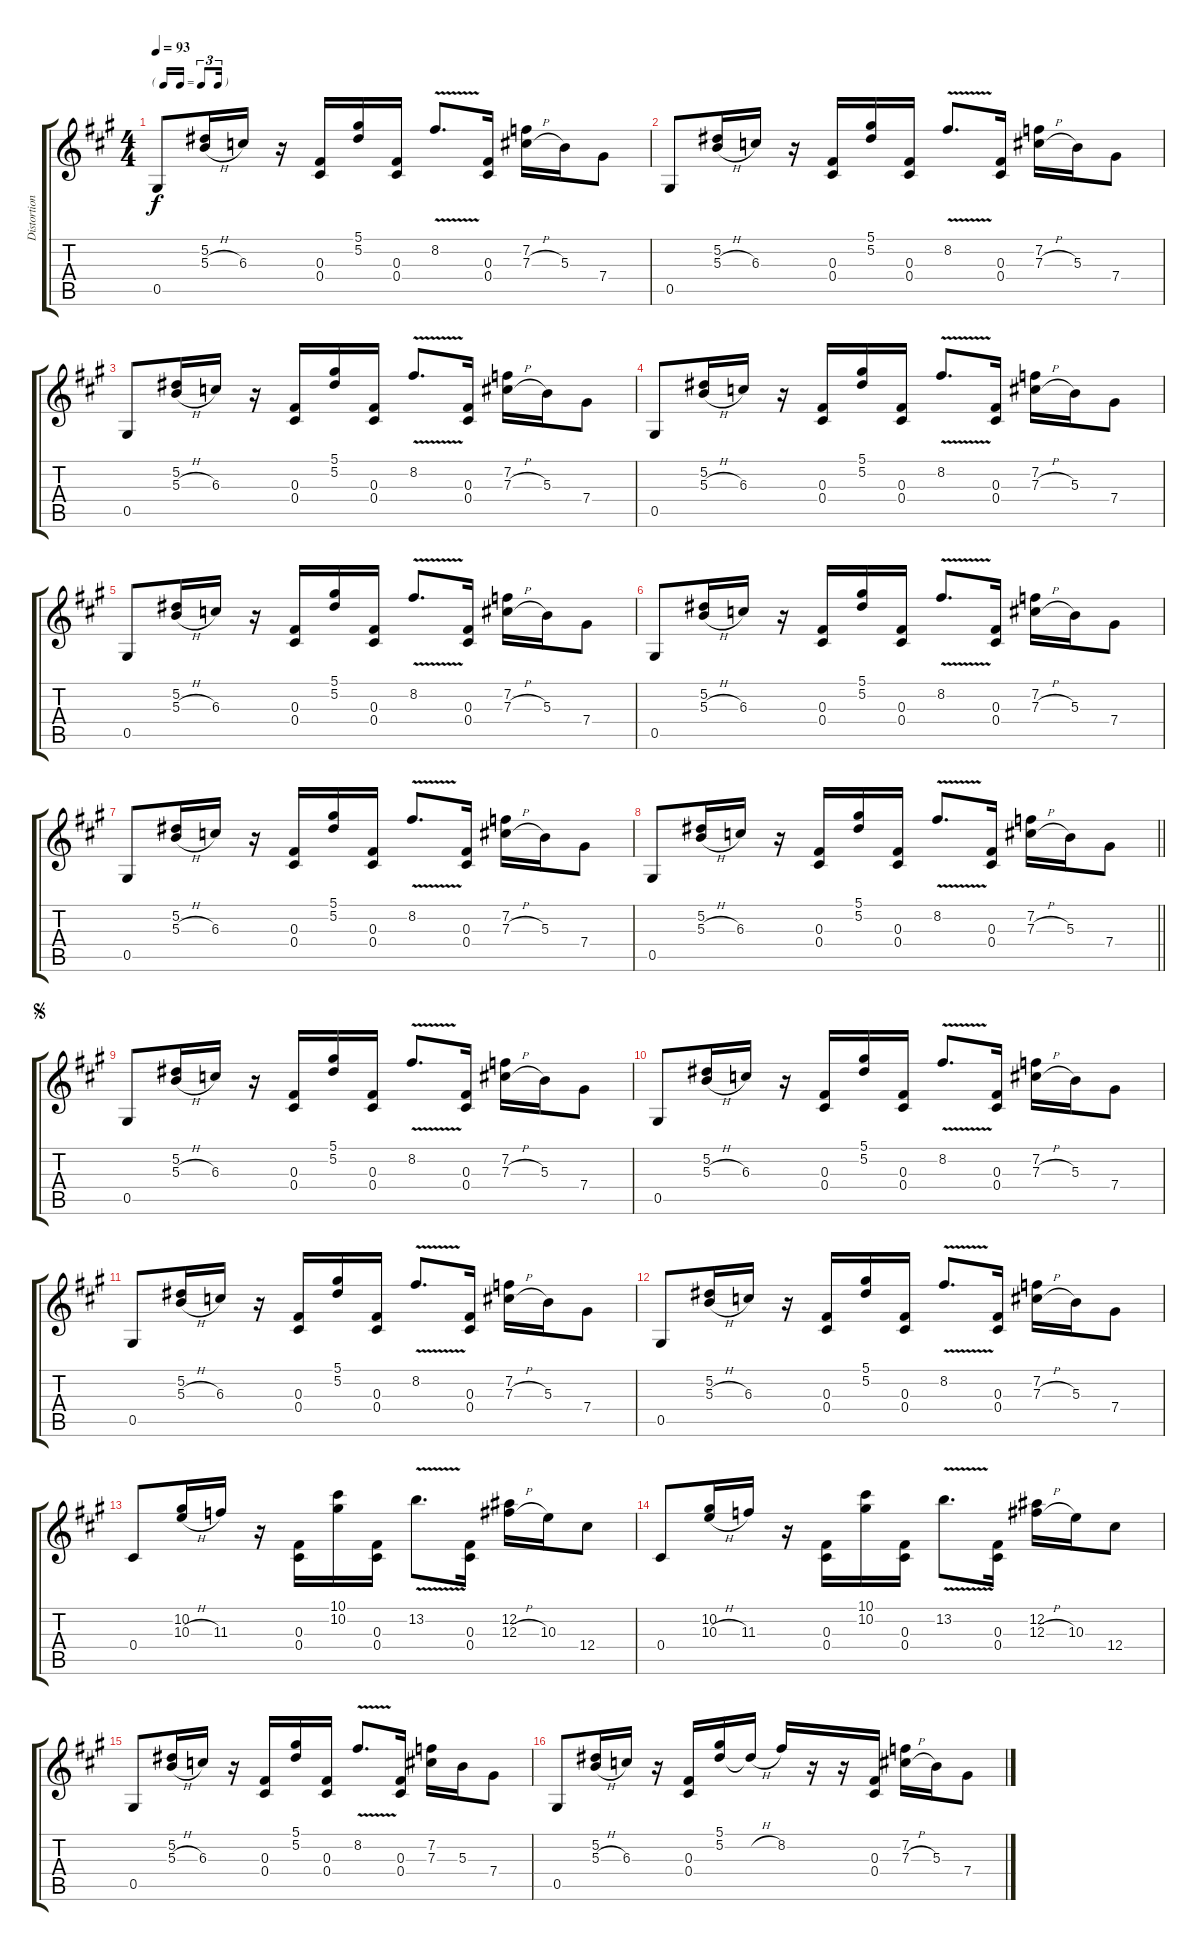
\track ("Distortion Gtr." "Distortion") {instrument distortionguitar}
\staff {score tabs}
\tuning (Eb4 Bb3 Gb3 Db3 Ab2 Eb2) {hide}
\ts (4 4)
\tf triplet16th
\tempo 93
\clef g2
\ks a
0.5.8{dy f instrument distortionguitar} (5.2 5.3{h}).16 6.3.16 r.16 (0.3 0.4).16 (5.1 5.2).16 (0.3 0.4).16 8.2{v}.8{d} (0.3 0.4).16 (7.2 7.3{h}).16 5.3.16 7.4.8 |
0.5.8 (5.2 5.3{h}).16 6.3.16 r.16 (0.3 0.4).16 (5.1 5.2).16 (0.3 0.4).16 8.2{v}.8{d} (0.3 0.4).16 (7.2 7.3{h}).16 5.3.16 7.4.8 |
0.5.8 (5.2 5.3{h}).16 6.3.16 r.16 (0.3 0.4).16 (5.1 5.2).16 (0.3 0.4).16 8.2{v}.8{d} (0.3 0.4).16 (7.2 7.3{h}).16 5.3.16 7.4.8 |
0.5.8 (5.2 5.3{h}).16 6.3.16 r.16 (0.3 0.4).16 (5.1 5.2).16 (0.3 0.4).16 8.2{v}.8{d} (0.3 0.4).16 (7.2 7.3{h}).16 5.3.16 7.4.8 |
0.5.8 (5.2 5.3{h}).16 6.3.16 r.16 (0.3 0.4).16 (5.1 5.2).16 (0.3 0.4).16 8.2{v}.8{d} (0.3 0.4).16 (7.2 7.3{h}).16 5.3.16 7.4.8 |
0.5.8 (5.2 5.3{h}).16 6.3.16 r.16 (0.3 0.4).16 (5.1 5.2).16 (0.3 0.4).16 8.2{v}.8{d} (0.3 0.4).16 (7.2 7.3{h}).16 5.3.16 7.4.8 |
0.5.8 (5.2 5.3{h}).16 6.3.16 r.16 (0.3 0.4).16 (5.1 5.2).16 (0.3 0.4).16 8.2{v}.8{d} (0.3 0.4).16 (7.2 7.3{h}).16 5.3.16 7.4.8 |
\barLineRight lightlight
0.5.8 (5.2 5.3{h}).16 6.3.16 r.16 (0.3 0.4).16 (5.1 5.2).16 (0.3 0.4).16 8.2{v}.8{d} (0.3 0.4).16 (7.2 7.3{h}).16 5.3.16 7.4.8 |
\jump segno
0.5.8 (5.2 5.3{h}).16 6.3.16 r.16 (0.3 0.4).16 (5.1 5.2).16 (0.3 0.4).16 8.2{v}.8{d} (0.3 0.4).16 (7.2 7.3{h}).16 5.3.16 7.4.8 |
0.5.8 (5.2 5.3{h}).16 6.3.16 r.16 (0.3 0.4).16 (5.1 5.2).16 (0.3 0.4).16 8.2{v}.8{d} (0.3 0.4).16 (7.2 7.3{h}).16 5.3.16 7.4.8 |
0.5.8 (5.2 5.3{h}).16 6.3.16 r.16 (0.3 0.4).16 (5.1 5.2).16 (0.3 0.4).16 8.2{v}.8{d} (0.3 0.4).16 (7.2 7.3{h}).16 5.3.16 7.4.8 |
0.5.8 (5.2 5.3{h}).16 6.3.16 r.16 (0.3 0.4).16 (5.1 5.2).16 (0.3 0.4).16 8.2{v}.8{d} (0.3 0.4).16 (7.2 7.3{h}).16 5.3.16 7.4.8 |
0.4.8 (10.2 10.3{h}).16 11.3.16 r.16 (0.3 0.4).16 (10.1 10.2).16 (0.3 0.4).16 13.2{v}.8{d} (0.3 0.4).16 (12.2 12.3{h}).16 10.3.16 12.4.8 |
0.4.8 (10.2 10.3{h}).16 11.3.16 r.16 (0.3 0.4).16 (10.1 10.2).16 (0.3 0.4).16 13.2{v}.8{d} (0.3 0.4).16 (12.2 12.3{h}).16 10.3.16 12.4.8 |
0.5.8 (5.2 5.3{h}).16 6.3.16 r.16 (0.3 0.4).16 (5.1 5.2).16 (0.3 0.4).16 8.2{v}.8{d} (0.3 0.4).16 (7.2 7.3).16 5.3.16 7.4.8 |
0.5.8 (5.2 5.3{h}).16 6.3.16 r.16 (0.3 0.4).16 (5.1 5.2).16 5.2{h t}.16 8.2.16 r.16 r.16 (0.3 0.4).16 (7.2 7.3{h}).16 5.3.16 7.4.8
